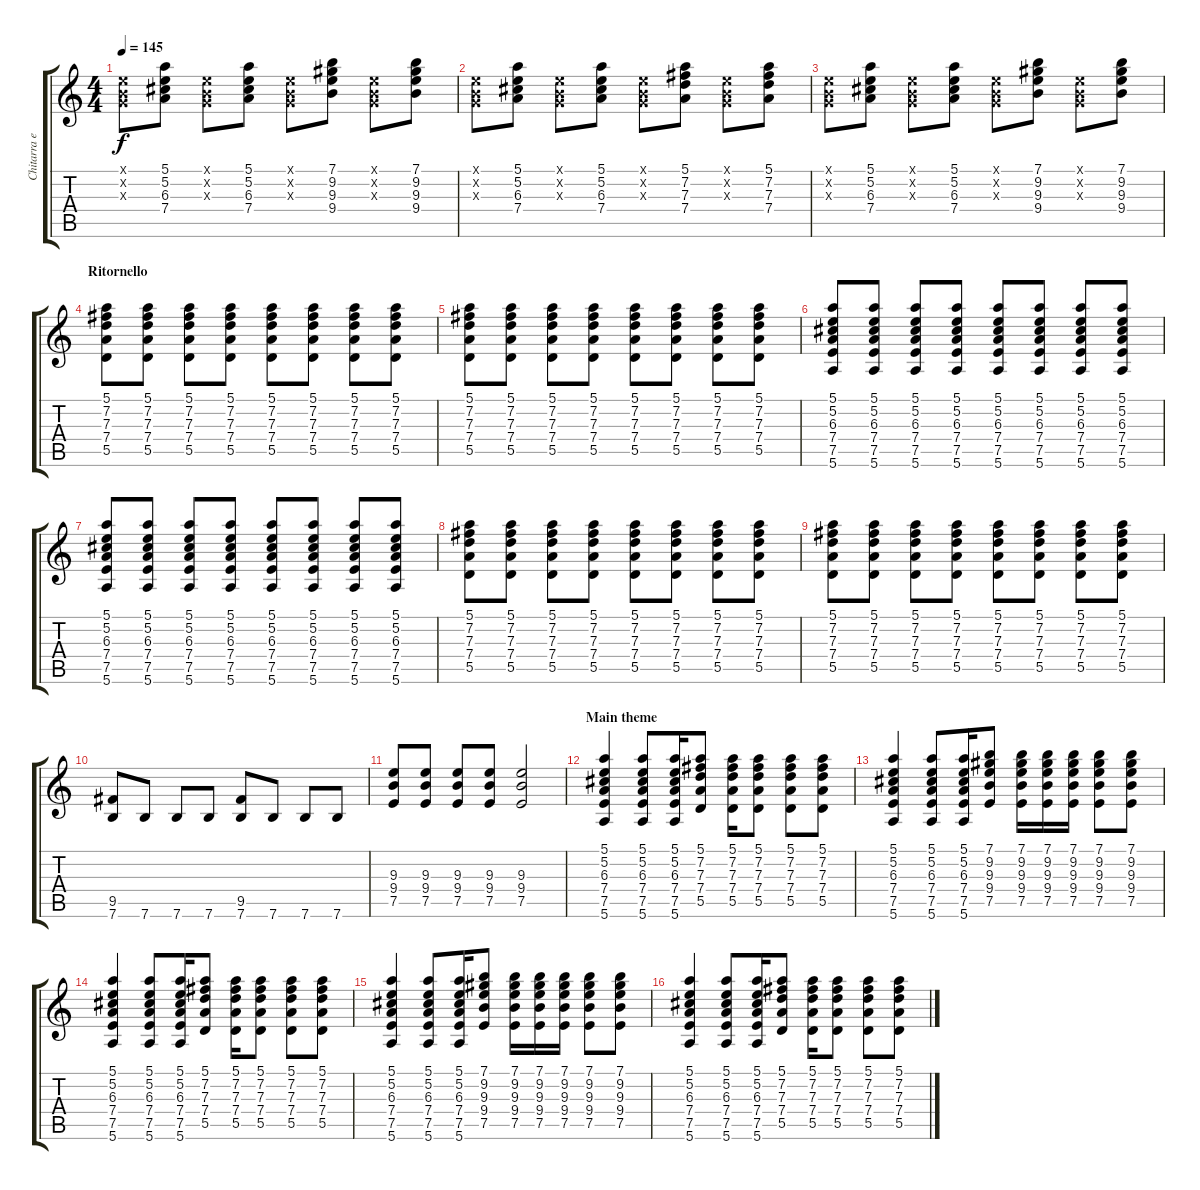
\track ("Chitarra elettrica" "Chitarra e") {instrument electricguitarclean}
\staff {score tabs}
\tuning (E4 B3 G3 D3 A2 E2) {hide}
\ts (4 4)
\tempo 145
\clef g2
\ks c
(0.1{x} 0.2{x} 0.3{x}).8{dy f} (5.1 5.2 6.3 7.4).8 (0.1{x} 0.2{x} 0.3{x}).8 (5.1 5.2 6.3 7.4).8 (0.1{x} 0.2{x} 0.3{x}).8 (7.1 9.2 9.3 9.4).8 (0.1{x} 0.2{x} 0.3{x}).8 (7.1 9.2 9.3 9.4).8 |
(0.1{x} 0.2{x} 0.3{x}).8 (5.1 5.2 6.3 7.4).8 (0.1{x} 0.2{x} 0.3{x}).8 (5.1 5.2 6.3 7.4).8 (0.1{x} 0.2{x} 0.3{x}).8 (5.1 7.2 7.3 7.4).8 (0.1{x} 0.2{x} 0.3{x}).8 (5.1 7.2 7.3 7.4).8 |
(0.1{x} 0.2{x} 0.3{x}).8 (5.1 5.2 6.3 7.4).8 (0.1{x} 0.2{x} 0.3{x}).8 (5.1 5.2 6.3 7.4).8 (0.1{x} 0.2{x} 0.3{x}).8 (7.1 9.2 9.3 9.4).8 (0.1{x} 0.2{x} 0.3{x}).8 (7.1 9.2 9.3 9.4).8 |
\section ("" "Ritornello")
(5.1 7.2 7.3 7.4 5.5).8 (5.1 7.2 7.3 7.4 5.5).8 (5.1 7.2 7.3 7.4 5.5).8 (5.1 7.2 7.3 7.4 5.5).8 (5.1 7.2 7.3 7.4 5.5).8 (5.1 7.2 7.3 7.4 5.5).8 (5.1 7.2 7.3 7.4 5.5).8 (5.1 7.2 7.3 7.4 5.5).8 |
(5.1 7.2 7.3 7.4 5.5).8 (5.1 7.2 7.3 7.4 5.5).8 (5.1 7.2 7.3 7.4 5.5).8 (5.1 7.2 7.3 7.4 5.5).8 (5.1 7.2 7.3 7.4 5.5).8 (5.1 7.2 7.3 7.4 5.5).8 (5.1 7.2 7.3 7.4 5.5).8 (5.1 7.2 7.3 7.4 5.5).8 |
(5.1 5.2 6.3 7.4 7.5 5.6).8 (5.1 5.2 6.3 7.4 7.5 5.6).8 (5.1 5.2 6.3 7.4 7.5 5.6).8 (5.1 5.2 6.3 7.4 7.5 5.6).8 (5.1 5.2 6.3 7.4 7.5 5.6).8 (5.1 5.2 6.3 7.4 7.5 5.6).8 (5.1 5.2 6.3 7.4 7.5 5.6).8 (5.1 5.2 6.3 7.4 7.5 5.6).8 |
(5.1 5.2 6.3 7.4 7.5 5.6).8 (5.1 5.2 6.3 7.4 7.5 5.6).8 (5.1 5.2 6.3 7.4 7.5 5.6).8 (5.1 5.2 6.3 7.4 7.5 5.6).8 (5.1 5.2 6.3 7.4 7.5 5.6).8 (5.1 5.2 6.3 7.4 7.5 5.6).8 (5.1 5.2 6.3 7.4 7.5 5.6).8 (5.1 5.2 6.3 7.4 7.5 5.6).8 |
(5.1 7.2 7.3 7.4 5.5).8 (5.1 7.2 7.3 7.4 5.5).8 (5.1 7.2 7.3 7.4 5.5).8 (5.1 7.2 7.3 7.4 5.5).8 (5.1 7.2 7.3 7.4 5.5).8 (5.1 7.2 7.3 7.4 5.5).8 (5.1 7.2 7.3 7.4 5.5).8 (5.1 7.2 7.3 7.4 5.5).8 |
(5.1 7.2 7.3 7.4 5.5).8 (5.1 7.2 7.3 7.4 5.5).8 (5.1 7.2 7.3 7.4 5.5).8 (5.1 7.2 7.3 7.4 5.5).8 (5.1 7.2 7.3 7.4 5.5).8 (5.1 7.2 7.3 7.4 5.5).8 (5.1 7.2 7.3 7.4 5.5).8 (5.1 7.2 7.3 7.4 5.5).8 |
(9.5 7.6).8{instrument distortionguitar} 7.6.8 7.6.8 7.6.8 (9.5 7.6).8 7.6.8 7.6.8 7.6.8 |
(9.3 9.4 7.5).8 (9.3 9.4 7.5).8 (9.3 9.4 7.5).8 (9.3 9.4 7.5).8 (9.3 9.4 7.5).2 |
\section ("" "Main theme")
(5.1 5.2 6.3 7.4 7.5 5.6).4{instrument electricguitarclean} (5.1 5.2 6.3 7.4 7.5 5.6).8 (5.1 5.2 6.3 7.4 7.5 5.6).16 (5.1 7.2 7.3 7.4 5.5).8 (5.1 7.2 7.3 7.4 5.5).16 (5.1 7.2 7.3 7.4 5.5).8 (5.1 7.2 7.3 7.4 5.5).8 (5.1 7.2 7.3 7.4 5.5).8 |
(5.1 5.2 6.3 7.4 7.5 5.6).4 (5.1 5.2 6.3 7.4 7.5 5.6).8 (5.1 5.2 6.3 7.4 7.5 5.6).16 (7.1 9.2 9.3 9.4 7.5).8 (7.1 9.2 9.3 9.4 7.5).16 (7.1 9.2 9.3 9.4 7.5).16 (7.1 9.2 9.3 9.4 7.5).16 (7.1 9.2 9.3 9.4 7.5).8 (7.1 9.2 9.3 9.4 7.5).8 |
(5.1 5.2 6.3 7.4 7.5 5.6).4 (5.1 5.2 6.3 7.4 7.5 5.6).8 (5.1 5.2 6.3 7.4 7.5 5.6).16 (5.1 7.2 7.3 7.4 5.5).8 (5.1 7.2 7.3 7.4 5.5).16 (5.1 7.2 7.3 7.4 5.5).8 (5.1 7.2 7.3 7.4 5.5).8 (5.1 7.2 7.3 7.4 5.5).8 |
(5.1 5.2 6.3 7.4 7.5 5.6).4 (5.1 5.2 6.3 7.4 7.5 5.6).8 (5.1 5.2 6.3 7.4 7.5 5.6).16 (7.1 9.2 9.3 9.4 7.5).8 (7.1 9.2 9.3 9.4 7.5).16 (7.1 9.2 9.3 9.4 7.5).16 (7.1 9.2 9.3 9.4 7.5).16 (7.1 9.2 9.3 9.4 7.5).8 (7.1 9.2 9.3 9.4 7.5).8 |
(5.1 5.2 6.3 7.4 7.5 5.6).4 (5.1 5.2 6.3 7.4 7.5 5.6).8 (5.1 5.2 6.3 7.4 7.5 5.6).16 (5.1 7.2 7.3 7.4 5.5).8 (5.1 7.2 7.3 7.4 5.5).16 (5.1 7.2 7.3 7.4 5.5).8 (5.1 7.2 7.3 7.4 5.5).8 (5.1 7.2 7.3 7.4 5.5).8
